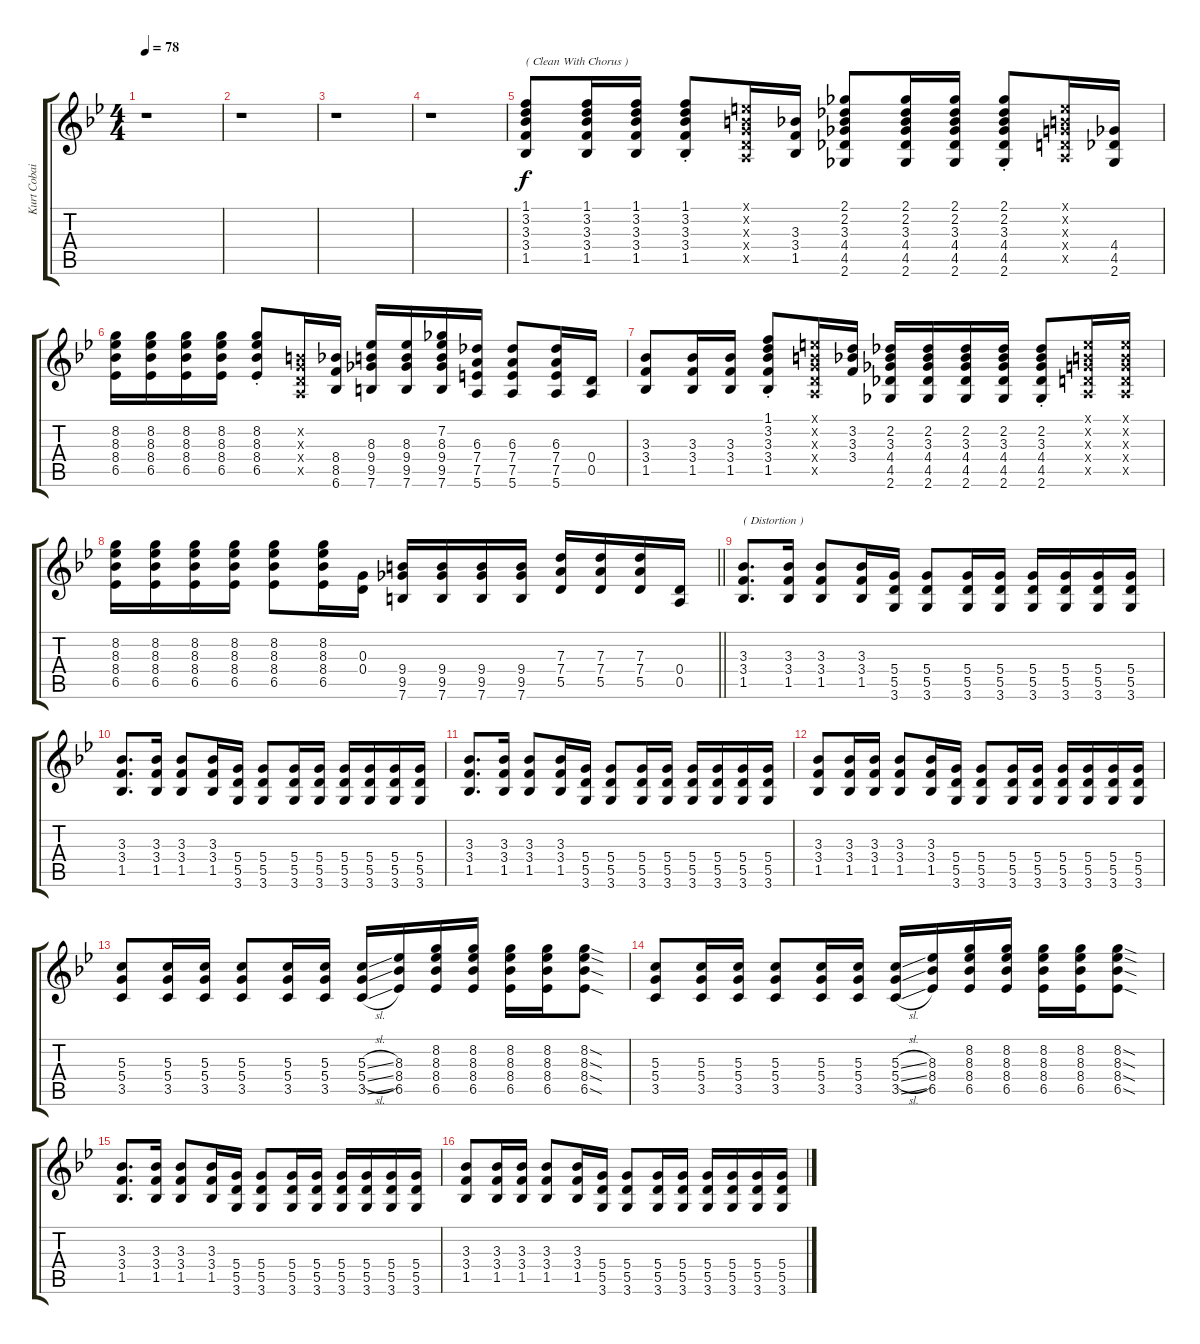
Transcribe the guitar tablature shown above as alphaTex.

\track ("Kurt Cobain" "Kurt Cobai") {instrument distortionguitar}
\staff {score tabs}
\tuning (E4 B3 G3 D3 A2 E2) {hide}
\ts (4 4)
\tempo 78
\clef g2
\ks bb
r.1{dy f} |
r.1 |
r.1 |
r.1 |
(1.1 3.2 3.3 3.4 1.5).8{txt "( Clean With Chorus )" instrument electricguitarclean} (1.1 3.2 3.3 3.4 1.5).16 (1.1 3.2 3.3 3.4 1.5).16 (1.1{st} 3.2{st} 3.3{st} 3.4{st} 1.5{st}).8 (0.1{x} 0.2{x} 0.3{x} 0.4{x} 0.5{x}).16 (3.3 3.4 1.5).16 (2.1 2.2 3.3 4.4 4.5 2.6).8 (2.1 2.2 3.3 4.4 4.5 2.6).16 (2.1 2.2 3.3 4.4 4.5 2.6).16 (2.1{st} 2.2{st} 3.3{st} 4.4{st} 4.5{st} 2.6{st}).8 (0.1{x} 0.2{x} 0.3{x} 0.4{x} 0.5{x}).16 (4.4 4.5 2.6).16 |
(8.2 8.3 8.4 6.5).16 (8.2 8.3 8.4 6.5).16 (8.2 8.3 8.4 6.5).16 (8.2 8.3 8.4 6.5).16 (8.2{st} 8.3{st} 8.4{st} 6.5{st}).8 (0.2{x} 0.3{x} 0.4{x} 0.5{x}).16 (8.4 8.5 6.6).16 (8.3 9.4 9.5 7.6).16 (8.3 9.4 9.5 7.6).16 (7.2 8.3 9.4 9.5 7.6).16 (6.3 7.4 7.5 5.6).16 (6.3 7.4 7.5 5.6).8 (6.3 7.4 7.5 5.6).16 (0.4 0.5).16 |
(3.3 3.4 1.5).8 (3.3 3.4 1.5).16 (3.3 3.4 1.5).16 (1.1 3.2 3.3{st} 3.4{st} 1.5{st}).8 (0.1{x} 0.2{x} 0.3{x} 0.4{x} 0.5{x}).16 (3.2 3.3 3.4).16 (2.2 3.3 4.4 4.5 2.6).16 (2.2 3.3 4.4 4.5 2.6).16 (2.2 3.3 4.4 4.5 2.6).16 (2.2 3.3 4.4 4.5 2.6).16 (2.2{st} 3.3{st} 4.4{st} 4.5{st} 2.6{st}).8 (0.1{x} 0.2{x} 0.3{x} 0.4{x} 0.5{x}).16 (0.1{x} 0.2{x} 0.3{x} 0.4{x} 0.5{x}).16 |
\barLineRight lightlight
(8.2 8.3 8.4 6.5).16 (8.2 8.3 8.4 6.5).16 (8.2 8.3 8.4 6.5).16 (8.2 8.3 8.4 6.5).16 (8.2 8.3 8.4 6.5).8 (8.2 8.3 8.4 6.5).16 (0.3 0.4).16 (9.4 9.5 7.6).16 (9.4 9.5 7.6).16 (9.4 9.5 7.6).16 (9.4 9.5 7.6).16 (7.3 7.4 5.5).16 (7.3 7.4 5.5).16 (7.3 7.4 5.5).16 (0.4 0.5).16 |
(3.3 3.4 1.5).8{d txt "( Distortion )" instrument distortionguitar} (3.3 3.4 1.5).16 (3.3 3.4 1.5).8 (3.3 3.4 1.5).16 (5.4 5.5 3.6).16 (5.4 5.5 3.6).8 (5.4 5.5 3.6).16 (5.4 5.5 3.6).16 (5.4 5.5 3.6).16 (5.4 5.5 3.6).16 (5.4 5.5 3.6).16 (5.4 5.5 3.6).16 |
(3.3 3.4 1.5).8{d} (3.3 3.4 1.5).16 (3.3 3.4 1.5).8 (3.3 3.4 1.5).16 (5.4 5.5 3.6).16 (5.4 5.5 3.6).8 (5.4 5.5 3.6).16 (5.4 5.5 3.6).16 (5.4 5.5 3.6).16 (5.4 5.5 3.6).16 (5.4 5.5 3.6).16 (5.4 5.5 3.6).16 |
(3.3 3.4 1.5).8{d} (3.3 3.4 1.5).16 (3.3 3.4 1.5).8 (3.3 3.4 1.5).16 (5.4 5.5 3.6).16 (5.4 5.5 3.6).8 (5.4 5.5 3.6).16 (5.4 5.5 3.6).16 (5.4 5.5 3.6).16 (5.4 5.5 3.6).16 (5.4 5.5 3.6).16 (5.4 5.5 3.6).16 |
(3.3 3.4 1.5).8 (3.3 3.4 1.5).16 (3.3 3.4 1.5).16 (3.3 3.4 1.5).8 (3.3 3.4 1.5).16 (5.4 5.5 3.6).16 (5.4 5.5 3.6).8 (5.4 5.5 3.6).16 (5.4 5.5 3.6).16 (5.4 5.5 3.6).16 (5.4 5.5 3.6).16 (5.4 5.5 3.6).16 (5.4 5.5 3.6).16 |
(5.3 5.4 3.5).8 (5.3 5.4 3.5).16 (5.3 5.4 3.5).16 (5.3 5.4 3.5).8 (5.3 5.4 3.5).16 (5.3 5.4 3.5).16 (5.3{sl} 5.4{sl} 3.5{sl}).16 (8.3 8.4 6.5).16 (8.2 8.3 8.4 6.5).16 (8.2 8.3 8.4 6.5).16 (8.2 8.3 8.4 6.5).16 (8.2 8.3 8.4 6.5).16 (8.2{sod} 8.3{sod} 8.4{sod} 6.5{sod}).8 |
(5.3 5.4 3.5).8 (5.3 5.4 3.5).16 (5.3 5.4 3.5).16 (5.3 5.4 3.5).8 (5.3 5.4 3.5).16 (5.3 5.4 3.5).16 (5.3{sl} 5.4{sl} 3.5{sl}).16 (8.3 8.4 6.5).16 (8.2 8.3 8.4 6.5).16 (8.2 8.3 8.4 6.5).16 (8.2 8.3 8.4 6.5).16 (8.2 8.3 8.4 6.5).16 (8.2{sod} 8.3{sod} 8.4{sod} 6.5{sod}).8 |
(3.3 3.4 1.5).8{d} (3.3 3.4 1.5).16 (3.3 3.4 1.5).8 (3.3 3.4 1.5).16 (5.4 5.5 3.6).16 (5.4 5.5 3.6).8 (5.4 5.5 3.6).16 (5.4 5.5 3.6).16 (5.4 5.5 3.6).16 (5.4 5.5 3.6).16 (5.4 5.5 3.6).16 (5.4 5.5 3.6).16 |
(3.3 3.4 1.5).8 (3.3 3.4 1.5).16 (3.3 3.4 1.5).16 (3.3 3.4 1.5).8 (3.3 3.4 1.5).16 (5.4 5.5 3.6).16 (5.4 5.5 3.6).8 (5.4 5.5 3.6).16 (5.4 5.5 3.6).16 (5.4 5.5 3.6).16 (5.4 5.5 3.6).16 (5.4 5.5 3.6).16 (5.4 5.5 3.6).16
